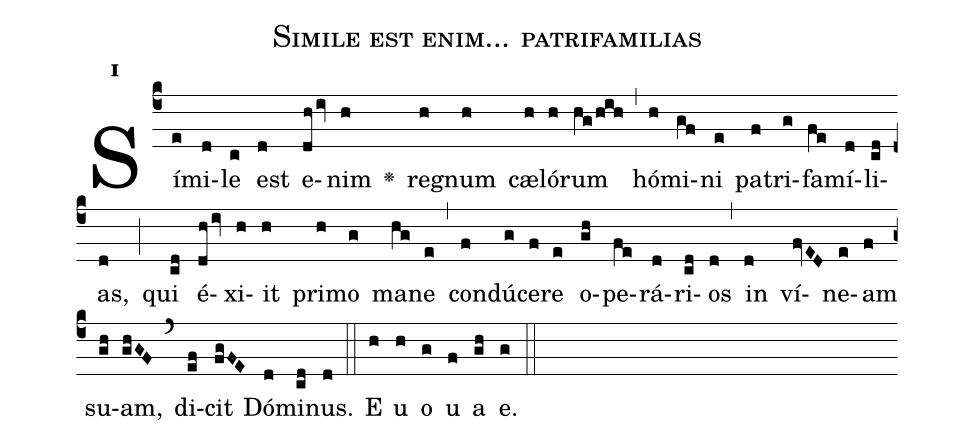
name:Simile est enim... patrifamilias;
office-part:Antiphona;
mode:1;
%%
initial-style: 1;
name: Simile est enim... patrifamilias;
book: Antiphonae & Responsoria/Tomus IV, p. 79;
occasion: Dominica XXV per Annum;
office-part: Laudes Ant Ba;
annotation: 1g;
centering-scheme: english;
font: OFLSortsMillGoudy;
height: 11;
width: 4.5;
%%
(c4)Sí(e)mi(d)le(c) est(d) e(dhiv)nim(h) <v>\greheightstar</v>() re(h)gnum(h) cæ(h)ló(h)rum(hg/hih) (,) hó(h)mi(gf)ni(e) pa(f)tri(g)fa(fe)mí(d)li(cd)as,(d) (;) qui(cd) é(dhiv)xi(h)it(h) pri(h)mo(g) ma(hg)ne(e) (,) con(f)dú(g)ce(f)re(e) o(gh)pe(fe)rá(d)ri(cd)os(d) (,) in(d) ví(fvED)ne(e)am(f) su(gh)am,(ghGF) (`) di(ef)cit(fgFE) Dó(d)mi(cd)nus.(d) (::) E(h) u(h) o(g) u(f) a(gh) e.(g) (::)
